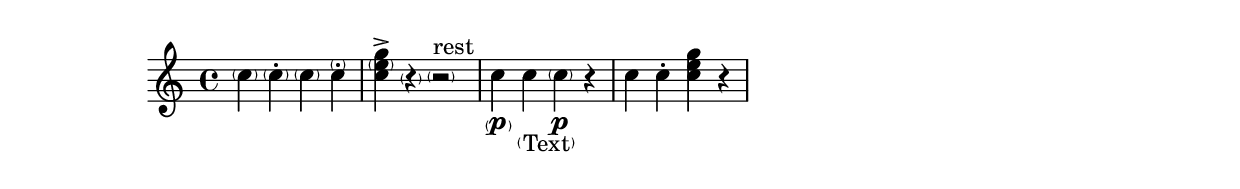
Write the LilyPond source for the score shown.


\header {
  texidoc = "The parenthesize function should also work on single notes (not inside chords), rests and on whole chords (each note of the chord is parenthesized). Also, parenthesizing articulations, dynamics and text markup is possible. On all other music expressions, parenthesize does not have an effect.

  Measure 1: Three parenthesized notes (staccato not parenthesized), one note with staccato in parentheses; Measure 2: Chord and two rests in parentheses (accent and markup not); Measure 3: note (no parentheses) with \p in parentheses, with text in parentheses, and note in parentheses with p not in parentheses, rest (no parentheses); Measure 4: shows that \parenthesize does not apply to other expressions like SequentialMusic"
}


\paper {
  ragged-right = ##t
}

\version "2.11.51"


\relative c'' {
  % parentheses on single notes (with articulations), inside chord and articulation
  \parenthesize c \parenthesize c-. <\parenthesize c> c-\parenthesize-. |
  % parenthesized rests and whole chords
  \parenthesize <c e g>4-> \parenthesize r \parenthesize r2^"rest" |
  % parenthesizing dynamics and text markup
  c4-\parenthesize\p c-\parenthesize-"Text" \parenthesize c\p r4 |
  % parenthesizing other music expressions does nothing
  \parenthesize {c4 c-. <c e g> r} \parenthesize|
}
